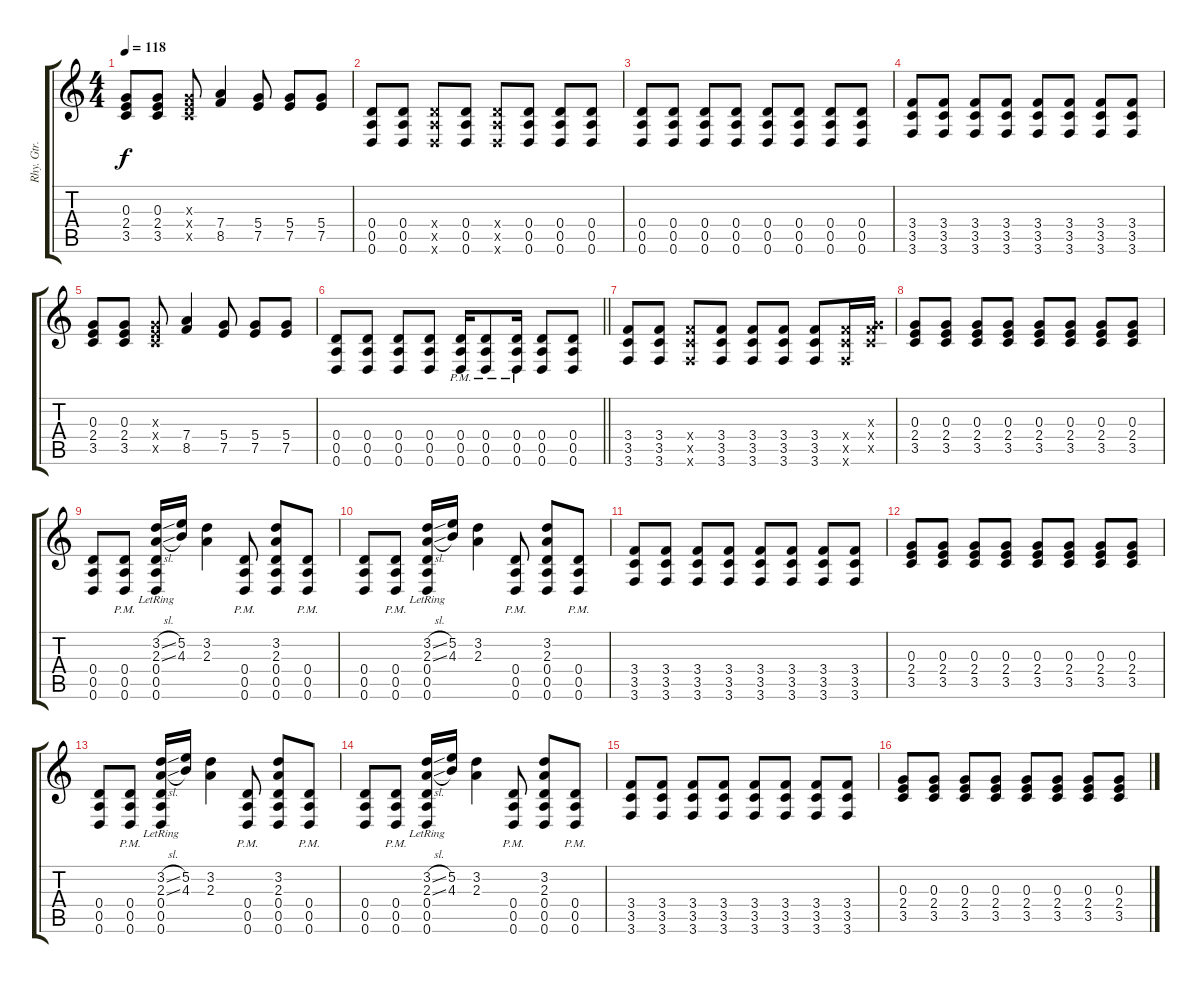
\track ("Rhy. Gtr. 2" "Rhy. Gtr. ") {instrument distortionguitar}
\staff {score tabs}
\tuning (E4 B3 G3 D3 A2 D2) {hide}
\ts (4 4)
\tempo 118
\clef g2
\ks c
(0.3 2.4 3.5).8{dy f} (0.3 2.4 3.5).8 (0.3{x} 2.4{x} 3.5{x}).8 (7.4 8.5).4 (5.4 7.5).8 (5.4 7.5).8 (5.4 7.5).8 |
(0.4 0.5 0.6).8 (0.4 0.5 0.6).8 (0.4{x} 0.5{x} 0.6{x}).8 (0.4 0.5 0.6).8 (0.4{x} 0.5{x} 0.6{x}).8 (0.4 0.5 0.6).8 (0.4 0.5 0.6).8 (0.4 0.5 0.6).8 |
(0.4 0.5 0.6).8 (0.4 0.5 0.6).8 (0.4 0.5 0.6).8 (0.4 0.5 0.6).8 (0.4 0.5 0.6).8 (0.4 0.5 0.6).8 (0.4 0.5 0.6).8 (0.4 0.5 0.6).8 |
(3.4 3.5 3.6).8 (3.4 3.5 3.6).8 (3.4 3.5 3.6).8 (3.4 3.5 3.6).8 (3.4 3.5 3.6).8 (3.4 3.5 3.6).8 (3.4 3.5 3.6).8 (3.4 3.5 3.6).8 |
(0.3 2.4 3.5).8 (0.3 2.4 3.5).8 (0.3{x} 2.4{x} 3.5{x}).8 (7.4 8.5).4 (5.4 7.5).8 (5.4 7.5).8 (5.4 7.5).8 |
\barLineRight lightlight
(0.4 0.5 0.6).8 (0.4 0.5 0.6).8 (0.4 0.5 0.6).8 (0.4 0.5 0.6).8 (0.4{pm} 0.5{pm} 0.6{pm}).16 (0.4{pm} 0.5{pm} 0.6{pm}).8 (0.4{pm} 0.5{pm} 0.6{pm}).16 (0.4 0.5 0.6).8 (0.4 0.5 0.6).8 |
\section ("" "")
(3.4 3.5 3.6).8 (3.4 3.5 3.6).8 (3.4{x} 3.5{x} 3.6{x}).8 (3.4 3.5 3.6).8 (3.4 3.5 3.6).8 (3.4 3.5 3.6).8 (3.4 3.5 3.6).8 (3.4{x} 3.5{x} 3.6{x}).16 (0.3{x} 3.4{x} 3.5{x}).16 |
(0.3 2.4 3.5).8 (0.3 2.4 3.5).8 (0.3 2.4 3.5).8 (0.3 2.4 3.5).8 (0.3 2.4 3.5).8 (0.3 2.4 3.5).8 (0.3 2.4 3.5).8 (0.3 2.4 3.5).8 |
(0.4 0.5 0.6).8 (0.4{pm} 0.5{pm} 0.6{pm}).8 (3.2{sl} 2.3{sl} 0.4{lr} 0.5{lr} 0.6{lr}).16 (5.2 4.3).16 (3.2 2.3).4 (0.4{pm} 0.5{pm} 0.6{pm}).8 (3.2 2.3 0.4 0.5 0.6).8 (0.4{pm} 0.5{pm} 0.6{pm}).8 |
(0.4 0.5 0.6).8 (0.4{pm} 0.5{pm} 0.6{pm}).8 (3.2{sl} 2.3{sl} 0.4{lr} 0.5{lr} 0.6{lr}).16 (5.2 4.3).16 (3.2 2.3).4 (0.4{pm} 0.5{pm} 0.6{pm}).8 (3.2 2.3 0.4 0.5 0.6).8 (0.4{pm} 0.5{pm} 0.6{pm}).8 |
(3.4 3.5 3.6).8 (3.4 3.5 3.6).8 (3.4 3.5 3.6).8 (3.4 3.5 3.6).8 (3.4 3.5 3.6).8 (3.4 3.5 3.6).8 (3.4 3.5 3.6).8 (3.4 3.5 3.6).8 |
(0.3 2.4 3.5).8 (0.3 2.4 3.5).8 (0.3 2.4 3.5).8 (0.3 2.4 3.5).8 (0.3 2.4 3.5).8 (0.3 2.4 3.5).8 (0.3 2.4 3.5).8 (0.3 2.4 3.5).8 |
(0.4 0.5 0.6).8 (0.4{pm} 0.5{pm} 0.6{pm}).8 (3.2{sl} 2.3{sl} 0.4{lr} 0.5{lr} 0.6{lr}).16 (5.2 4.3).16 (3.2 2.3).4 (0.4{pm} 0.5{pm} 0.6{pm}).8 (3.2 2.3 0.4 0.5 0.6).8 (0.4{pm} 0.5{pm} 0.6{pm}).8 |
(0.4 0.5 0.6).8 (0.4{pm} 0.5{pm} 0.6{pm}).8 (3.2{sl} 2.3{sl} 0.4{lr} 0.5{lr} 0.6{lr}).16 (5.2 4.3).16 (3.2 2.3).4 (0.4{pm} 0.5{pm} 0.6{pm}).8 (3.2 2.3 0.4 0.5 0.6).8 (0.4{pm} 0.5{pm} 0.6{pm}).8 |
(3.4 3.5 3.6).8 (3.4 3.5 3.6).8 (3.4 3.5 3.6).8 (3.4 3.5 3.6).8 (3.4 3.5 3.6).8 (3.4 3.5 3.6).8 (3.4 3.5 3.6).8 (3.4 3.5 3.6).8 |
(0.3 2.4 3.5).8 (0.3 2.4 3.5).8 (0.3 2.4 3.5).8 (0.3 2.4 3.5).8 (0.3 2.4 3.5).8 (0.3 2.4 3.5).8 (0.3 2.4 3.5).8 (0.3 2.4 3.5).8
